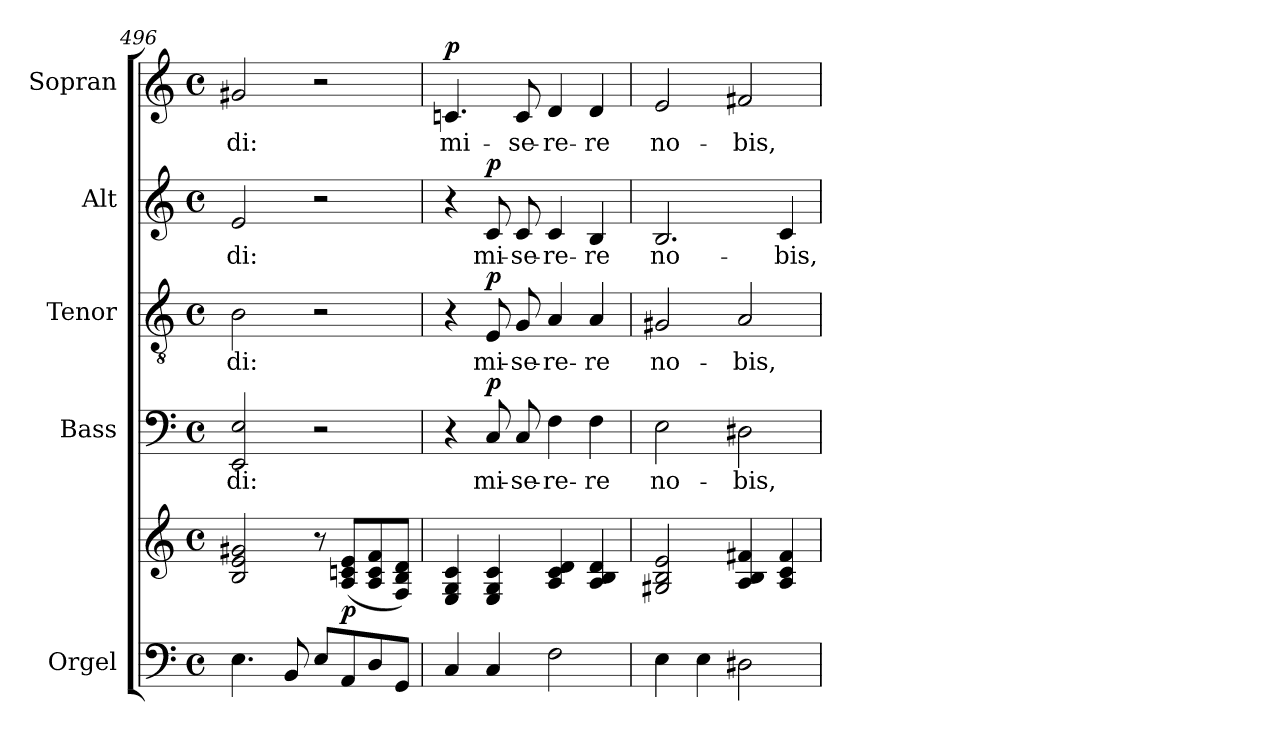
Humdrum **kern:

**kern	**kern	**dynam	**kern	**text	**dynam	**kern	**text	**dynam	**kern	**text	**dynam	**kern	**text	**dynam
*part5	*part5	*part5	*part4	*part4	*part4	*part3	*part3	*part3	*part2	*part2	*part2	*part1	*part1	*part1
*staff6	*staff5	*staff5/6	*staff4	*staff4	*staff4	*staff3	*staff3	*staff3	*staff2	*staff2	*staff2	*staff1	*staff1	*staff1
*I"Orgel	*	*	*I"Bass	*	*	*I"Tenor	*	*	*I"Alt	*	*	*I"Sopran	*	*
*I'Org.	*	*	*I'B.	*	*	*I'T.	*	*	*I'A.	*	*	*I'S.	*	*
*clefF4	*clefG2	*	*clefF4	*	*	*clefGv2	*	*	*clefG2	*	*	*clefG2	*	*
*k[]	*k[]	*	*k[]	*	*	*k[]	*	*	*k[]	*	*	*k[]	*	*
*C:	*C:	*	*C:	*	*	*C:	*	*	*C:	*	*	*C:	*	*
*M4/4	*M4/4	*	*M4/4	*	*	*M4/4	*	*	*M4/4	*	*	*M4/4	*	*
*met(c)	*met(c)	*	*met(c)	*	*	*met(c)	*	*	*met(c)	*	*	*met(c)	*	*
=496	=496	=496	=496	=496	=496	=496	=496	=496	=496	=496	=496	=496	=496	=496
!	!	!	!	!LO:LY:b	!	!	!LO:LY:b	!	!	!LO:LY:b	!	!	!LO:LY:b	!
4.E\	2B/ 2e/ 2g#X/	.	2EE/ 2E/	-di:	.	2B\	-di:	.	2e/	-di:	.	2g#X/	-di:	.
8BB/	.	.	.	.	.	.	.	.	.	.	.	.	.	.
8E/L	8r	.	2r	.	.	2r	.	.	2r	.	.	2r	.	.
!	!	!LO:DY:b	!	!	!	!	!	!	!	!	!	!	!	!
8AA/	(<8A/ 8cn/ 8e/L	p	.	.	.	.	.	.	.	.	.	.	.	.
8D/	8A/ 8c/ 8f/	.	.	.	.	.	.	.	.	.	.	.	.	.
8GG/J	8F/ 8B/ 8d/J)	.	.	.	.	.	.	.	.	.	.	.	.	.
=497	=497	=497	=497	=497	=497	=497	=497	=497	=497	=497	=497	=497	=497	=497
!	!	!	!	!	!	!	!	!	!	!	!	!	!LO:LY:b	!LO:DY:a
4C/	4E/ 4G/ 4c/	.	4r	.	.	4r	.	.	4r	.	.	4.cn/	mi-	p
!	!	!	!	!LO:LY:b	!LO:DY:a	!	!LO:LY:b	!LO:DY:a	!	!LO:LY:b	!LO:DY:a	!	!	!
4C/	4E/ 4G/ 4c/	.	8C/	mi-	p	8E/	mi-	p	8c/	mi-	p	.	.	.
!	!	!	!	!LO:LY:b	!	!	!LO:LY:b	!	!	!LO:LY:b	!	!	!LO:LY:b	!
.	.	.	8C/	-se-	.	8G/	-se-	.	8c/	-se-	.	8c/	-se-	.
!	!	!	!	!LO:LY:b	!	!	!LO:LY:b	!	!	!LO:LY:b	!	!	!LO:LY:b	!
2F\	4A/ 4c/ 4d/	.	4F\	-re-	.	4A/	-re-	.	4c/	-re-	.	4d/	-re-	.
!	!	!	!	!LO:LY:b	!	!	!LO:LY:b	!	!	!LO:LY:b	!	!	!LO:LY:b	!
.	4A/ 4B/ 4d/	.	4F\	-re	.	4A/	-re	.	4B/	-re	.	4d/	-re	.
=498	=498	=498	=498	=498	=498	=498	=498	=498	=498	=498	=498	=498	=498	=498
!	!	!	!	!LO:LY:b	!	!	!LO:LY:b	!	!	!LO:LY:b	!	!	!LO:LY:b	!
4E\	2G#X/ 2B/ 2e/	.	2E\	no-	.	2G#X/	no-	.	2.B/	no-	.	2e/	no-	.
4E\	.	.	.	.	.	.	.	.	.	.	.	.	.	.
!	!	!	!	!LO:LY:b	!	!	!LO:LY:b	!	!	!	!	!	!LO:LY:b	!
2D#X\	4A/ 4B/ 4f#X/	.	2D#X\	-bis,	.	2A/	-bis,	.	.	.	.	2f#X/	-bis,	.
!	!	!	!	!	!	!	!	!	!	!LO:LY:b	!	!	!	!
.	4A/ 4c/ 4f#/	.	.	.	.	.	.	.	4c/	-bis,	.	.	.	.
=	=	=	=	=	=	=	=	=	=	=	=	=	=	=
*-	*-	*-	*-	*-	*-	*-	*-	*-	*-	*-	*-	*-	*-	*-
